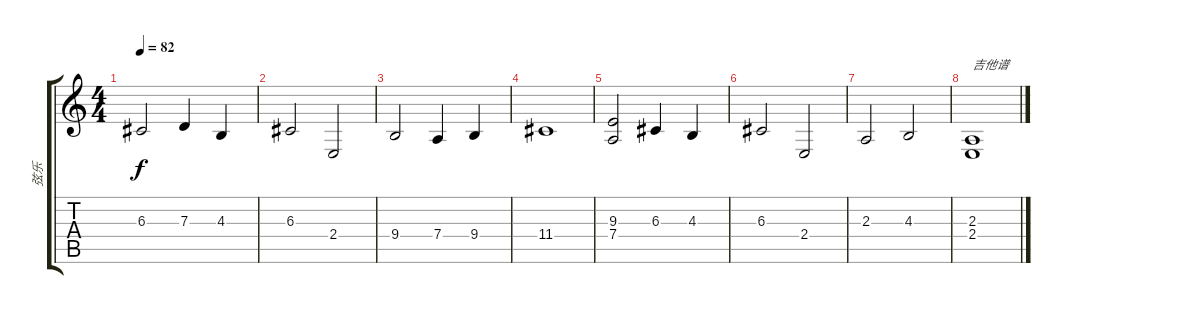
\track ("弦乐" "弦乐") {instrument stringensemble1}
\staff {score tabs}
\tuning (E4 B3 G3 D3 A2 E2) {hide}
\ts (4 4)
\tempo 82
\clef g2
\ks c
6.3.2{dy f} 7.3.4 4.3.4 |
6.3.2 2.4.2 |
9.4.2 7.4.4 9.4.4 |
11.4.1 |
(9.3 7.4).2 6.3.4 4.3.4 |
6.3.2 2.4.2 |
2.3.2 4.3.2 |
(2.3 2.4).1{txt "吉他谱"}
